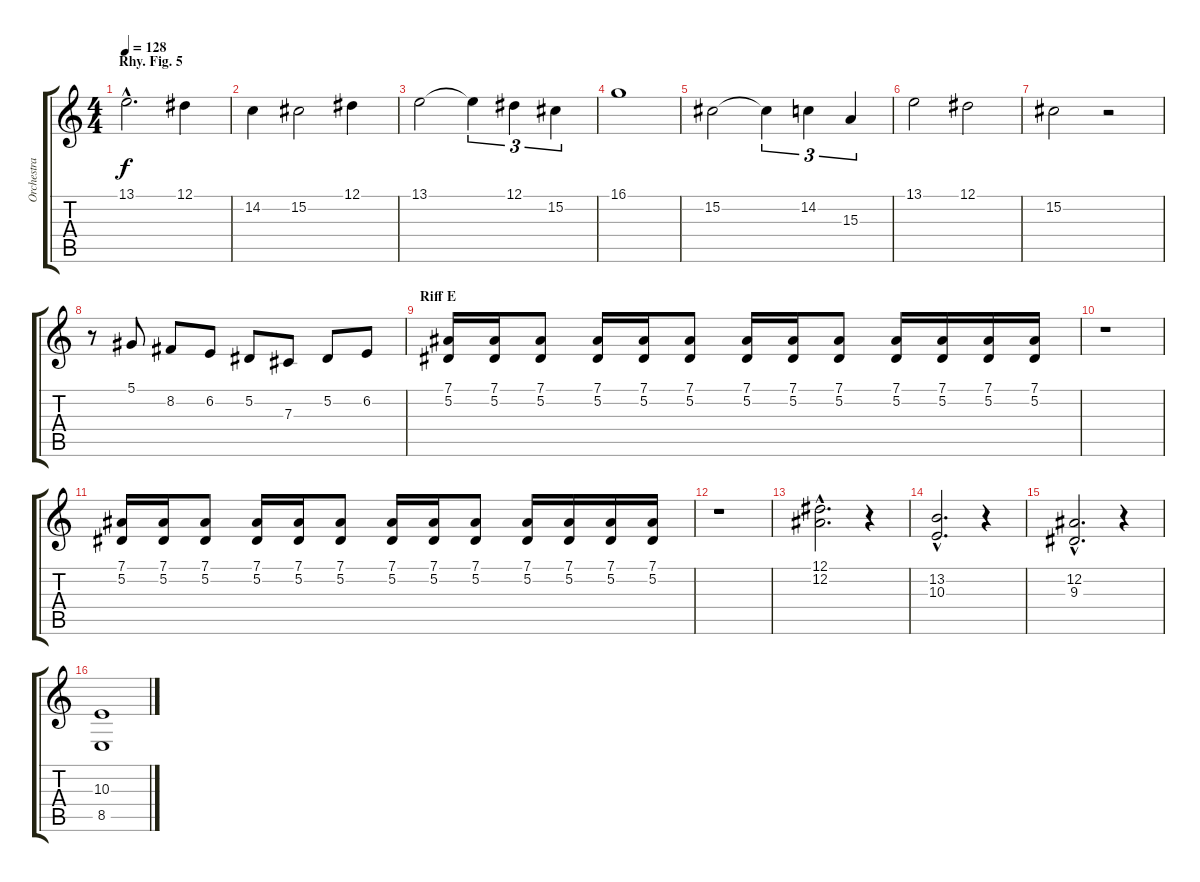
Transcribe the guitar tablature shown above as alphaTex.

\track ("Orchestra 2 (Strings)" "Orchestra ") {instrument stringensemble1}
\staff {score tabs}
\tuning (Eb4 Bb3 Gb3 Db3 Ab2 Eb2) {hide}
\ts (4 4)
\section ("" "Rhy. Fig. 5")
\tempo 128
\clef g2
\ks c
13.1{hac}.2{d dy f} 12.1.4 |
14.2.4 15.2.2 12.1.4 |
13.1.2 13.1{t}.4{tu (3 2)} 12.1.4{tu (3 2)} 15.2.4{tu (3 2)} |
16.1.1 |
15.2.2 15.2{t}.4{tu (3 2)} 14.2.4{tu (3 2)} 15.3.4{tu (3 2)} |
13.1.2 12.1.2 |
15.2.2 r.2 |
r.8 5.1.8 8.2.8 6.2.8 5.2.8 7.3.8 5.2.8 6.2.8 |
\section ("" "Riff E")
(7.1 5.2).16 (7.1 5.2).16 (7.1 5.2).8 (7.1 5.2).16 (7.1 5.2).16 (7.1 5.2).8 (7.1 5.2).16 (7.1 5.2).16 (7.1 5.2).8 (7.1 5.2).16 (7.1 5.2).16 (7.1 5.2).16 (7.1 5.2).16 |
r.1 |
(7.1 5.2).16 (7.1 5.2).16 (7.1 5.2).8 (7.1 5.2).16 (7.1 5.2).16 (7.1 5.2).8 (7.1 5.2).16 (7.1 5.2).16 (7.1 5.2).8 (7.1 5.2).16 (7.1 5.2).16 (7.1 5.2).16 (7.1 5.2).16 |
r.1 |
(12.1{hac} 12.2{hac}).2{d} r.4 |
(13.2{hac} 10.3{hac}).2{d} r.4 |
(12.2{hac} 9.3{hac}).2{d} r.4 |
(10.3 8.5).1
